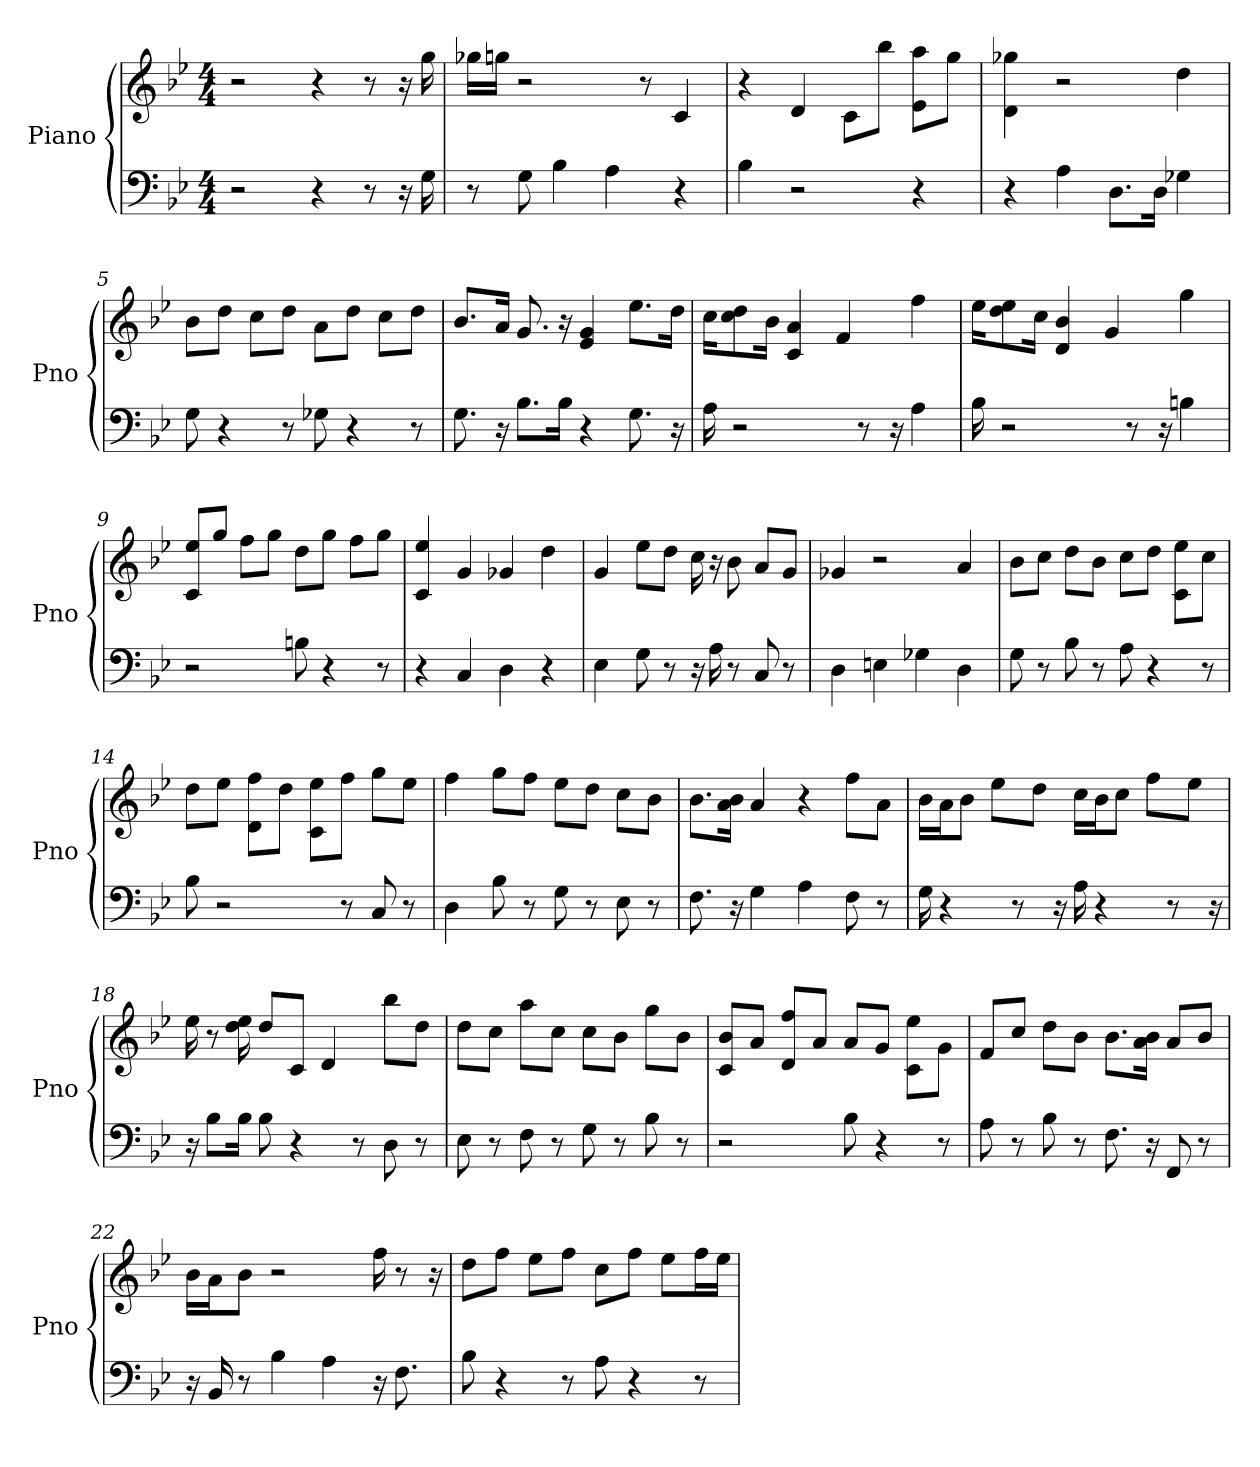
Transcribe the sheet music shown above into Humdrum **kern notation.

**kern	**kern
*part1	*part1
*staff2	*staff1
*I"Piano	*
*I'Pno	*
*clefF4	*clefG2
*k[b-e-]	*k[b-e-]
*B-:	*B-:
*M4/4	*M4/4
*MM107	*MM107
=1	=1
2r	2r
4r	4r
8r	8r
16r	16r
16G	16gg
=2	=2
8r	16gg-\LL
.	16gg\JJ
8G	2r
4B-	.
4A	.
.	8r
4r	4c
=3	=3
4B-	4r
2r	4d
.	8c\L
.	8bb-\J
4r	8aa\ 8e-\L
.	8gg\J
=4	=4
4r	4gg- 4d
4A	2r
8.D\L	.
16D\Jk	.
4G-	4dd
=5	=5
8G	8b-\L
4r	8dd\J
.	8cc\L
8r	8dd\J
8G-	8a\L
4r	8dd\J
.	8cc\L
8r	8dd\J
=6	=6
8.G	8.b-/L
16r	16a/Jk
8.B-\L	8.g
16B-\Jk	16r
4r	4g 4e-
8.G	8.ee-\L
16r	16dd\Jk
=7	=7
16A	16cc\KL
2r	8dd\ 8cc\
.	16b-\Jk
.	4c 4a
.	4f
8r	.
16r	.
4A	4ff
=8	=8
16B-	16ee-\KL
2r	8ee-\ 8dd\
.	16cc\Jk
.	4d 4b-
.	4g
8r	.
16r	.
4B	4gg
=9	=9
2r	8c/ 8ee-/L
.	8gg/J
.	8ff\L
.	8gg\J
8B	8dd\L
4r	8gg\J
.	8ff\L
8r	8gg\J
=10	=10
4r	4ee- 4c
4C	4g
4D	4g-
4r	4dd
=11	=11
4E-	4g
8G	8ee-\L
8r	8dd\J
16r	16cc
16A	16r
8r	8b-
8C	8a/L
8r	8g/J
=12	=12
4D	4g-
4E	2r
4G-	.
4D	4a
=13	=13
8G	8b-\L
8r	8cc\J
8B-	8dd\L
8r	8b-\J
8A	8cc\L
4r	8dd\J
.	8ee-\ 8c\L
8r	8cc\J
=14	=14
8B-	8dd\L
2r	8ee-\J
.	8ff\ 8d\L
.	8dd\J
.	8ee-\ 8c\L
8r	8ff\J
8C	8gg\L
8r	8ee-\J
=15	=15
4D	4ff
8B-	8gg\L
8r	8ff\J
8G	8ee-\L
8r	8dd\J
8E-	8cc\L
8r	8b-\J
=16	=16
8.F	8.b-\L
16r	16a\ 16b-\Jk
4G	4a
4A	4r
8F	8ff\L
8r	8a\J
=17	=17
16G	16b-\LL
4r	16a\J
.	8b-\J
.	8ee-\L
8r	.
.	8dd\J
16r	.
16A	16cc\LL
4r	16b-\J
.	8cc\J
.	8ff\L
8r	.
.	8ee-\J
16r	.
=18	=18
16r	16ee-
8B-\L	8r
16B-\Jk	16dd 16ee-
8B-	8dd/L
4r	8c/J
.	4d
8r	.
8D	8bb-\L
8r	8dd\J
=19	=19
8E-	8dd\L
8r	8cc\J
8F	8aa\L
8r	8cc\J
8G	8cc\L
8r	8b-\J
8B-	8gg\L
8r	8b-\J
=20	=20
2r	8c/ 8b-/L
.	8a/J
.	8d/ 8ff/L
.	8a/J
8B-	8a/L
4r	8g/J
.	8ee-\ 8c\L
8r	8g\J
=21	=21
8A	8f/L
8r	8cc/J
8B-	8dd\L
8r	8b-\J
8.F	8.b-\L
16r	16a\ 16b-\Jk
8FF	8a/L
8r	8b-/J
=22	=22
16r	16b-\LL
16BB-	16a\J
8r	8b-\J
4B-	2r
4A	.
16r	16ff
8.F	8r
.	16r
=23	=23
8B-	8dd\L
4r	8ff\J
.	8ee-\L
8r	8ff\J
8A	8cc\L
4r	8ff\J
.	8ee-\L
8r	16ff\L
.	16ee-\JJ
=	=
*-	*-
